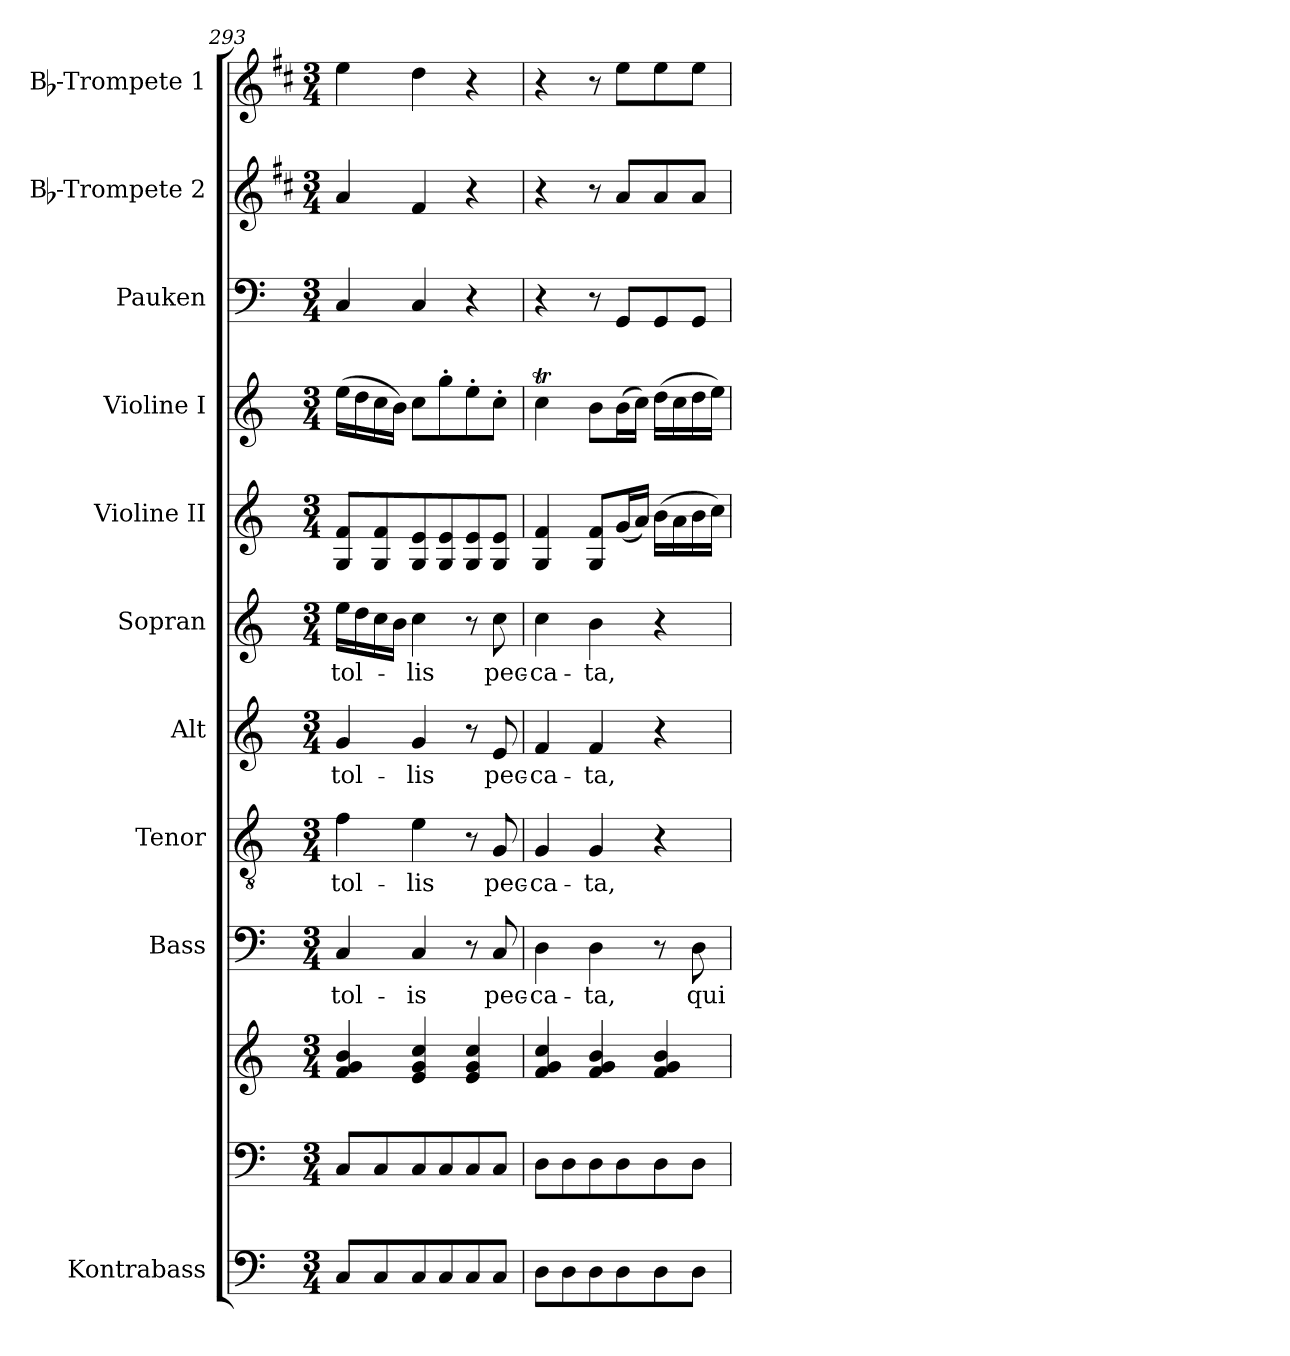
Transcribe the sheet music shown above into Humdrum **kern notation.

**kern	**kern	**kern	**kern	**text	**kern	**text	**kern	**text	**kern	**text	**kern	**kern	**kern	**kern	**kern
*part11	*part10	*part10	*part9	*part9	*part8	*part8	*part7	*part7	*part6	*part6	*part5	*part4	*part3	*part2	*part1
*staff12	*staff11	*staff10	*staff9	*staff9	*staff8	*staff8	*staff7	*staff7	*staff6	*staff6	*staff5	*staff4	*staff3	*staff2	*staff1
*I"Kontrabass	*	*	*I"Bass	*	*I"Tenor	*	*I"Alt	*	*I"Sopran	*	*I"Violine II	*I"Violine I	*I"Pauken	*I"Bb-Trompete 2	*I"Bb-Trompete 1
*I'Kb.	*	*	*I'B.	*	*I'T.	*	*I'A.	*	*I'S.	*	*I'Vl. II	*I'Vl. I	*I'Pk.	*I'Bb Trp. 2	*I'Bb Trp. 1
*clefF4	*clefF4	*clefG2	*clefF4	*	*clefGv2	*	*clefG2	*	*clefG2	*	*clefG2	*clefG2	*clefF4	*clefG2	*clefG2
*ITrd7c12	*	*	*	*	*	*	*	*	*	*	*	*	*	*ITrd1c2	*ITrd1c2
*k[]	*k[]	*k[]	*k[]	*	*k[]	*	*k[]	*	*k[]	*	*k[]	*k[]	*k[]	*k[]	*k[]
*C:	*C:	*C:	*C:	*	*C:	*	*C:	*	*C:	*	*C:	*C:	*C:	*C:	*C:
*M3/4	*M3/4	*M3/4	*M3/4	*	*M3/4	*	*M3/4	*	*M3/4	*	*M3/4	*M3/4	*M3/4	*M3/4	*M3/4
=293	=293	=293	=293	=293	=293	=293	=293	=293	=293	=293	=293	=293	=293	=293	=293
!	!	!	!	!LO:LY:b	!	!LO:LY:b	!	!LO:LY:b	!	!LO:LY:b	!	!	!	!	!
8CC/L	8C/L	4f/ 4g/ 4b/	4C/	tol-	4f\	tol-	4g/	tol-	16ee\LL	tol-	8G/ 8f/L	(>16ee\LL	4C/	4g/	4dd\
.	.	.	.	.	.	.	.	.	16dd\	.	.	16dd\	.	.	.
8CC/	8C/	.	.	.	.	.	.	.	16cc\	.	8G/ 8f/	16cc\	.	.	.
.	.	.	.	.	.	.	.	.	16b\JJ	.	.	16b\JJ)	.	.	.
!	!	!	!	!LO:LY:b	!	!LO:LY:b	!	!LO:LY:b	!	!LO:LY:b	!	!	!	!	!
8CC/	8C/	4e/ 4g/ 4cc/	4C/	-is	4e\	-lis	4g/	-lis	4cc\	-lis	8G/ 8e/	8cc\L	4C/	4e/	4cc\
8CC/	8C/	.	.	.	.	.	.	.	.	.	8G/ 8e/	8gg'>\	.	.	.
8CC/	8C/	4e/ 4g/ 4cc/	8r	.	8r	.	8r	.	8r	.	8G/ 8e/	8ee'>\	4r	4r	4r
!	!	!	!	!LO:LY:b	!	!LO:LY:b	!	!LO:LY:b	!	!LO:LY:b	!	!	!	!	!
8CC/J	8C/J	.	8C/	pec-	8G/	pec-	8e/	pec-	8cc\	pec-	8G/ 8e/J	8cc'>\J	.	.	.
=294	=294	=294	=294	=294	=294	=294	=294	=294	=294	=294	=294	=294	=294	=294	=294
!	!	!	!	!LO:LY:b	!	!LO:LY:b	!	!LO:LY:b	!	!LO:LY:b	!	!	!	!	!
8DD\L	8D\L	4f/ 4g/ 4cc/	4D\	-ca-	4G/	-ca-	4f/	-ca-	4cc\	-ca-	4G/ 4f/	4ccT\	4r	4r	4r
8DD\	8D\	.	.	.	.	.	.	.	.	.	.	.	.	.	.
!	!	!	!	!LO:LY:b	!	!LO:LY:b	!	!LO:LY:b	!	!LO:LY:b	!	!	!	!	!
8DD\	8D\	4f/ 4g/ 4b/	4D\	-ta,	4G/	-ta,	4f/	-ta,	4b\	-ta,	8G/ 8f/L	8b\L	8r	8r	8r
8DD\	8D\	.	.	.	.	.	.	.	.	.	(<16g/L	(>16b\L	8GG/L	8g/L	8dd\L
.	.	.	.	.	.	.	.	.	.	.	16a/JJ)	16cc\JJ)	.	.	.
8DD\	8D\	4f/ 4g/ 4b/	8r	.	4r	.	4r	.	4r	.	(>16b\LL	(>16dd\LL	8GG/	8g/	8dd\
.	.	.	.	.	.	.	.	.	.	.	16a\	16cc\	.	.	.
!	!	!	!	!LO:LY:b	!	!	!	!	!	!	!	!	!	!	!
8DD\J	8D\J	.	8D\	qui	.	.	.	.	.	.	16b\	16dd\	8GG/J	8g/J	8dd\J
.	.	.	.	.	.	.	.	.	.	.	16cc\JJ)	16ee\JJ)	.	.	.
=	=	=	=	=	=	=	=	=	=	=	=	=	=	=	=
*-	*-	*-	*-	*-	*-	*-	*-	*-	*-	*-	*-	*-	*-	*-	*-
